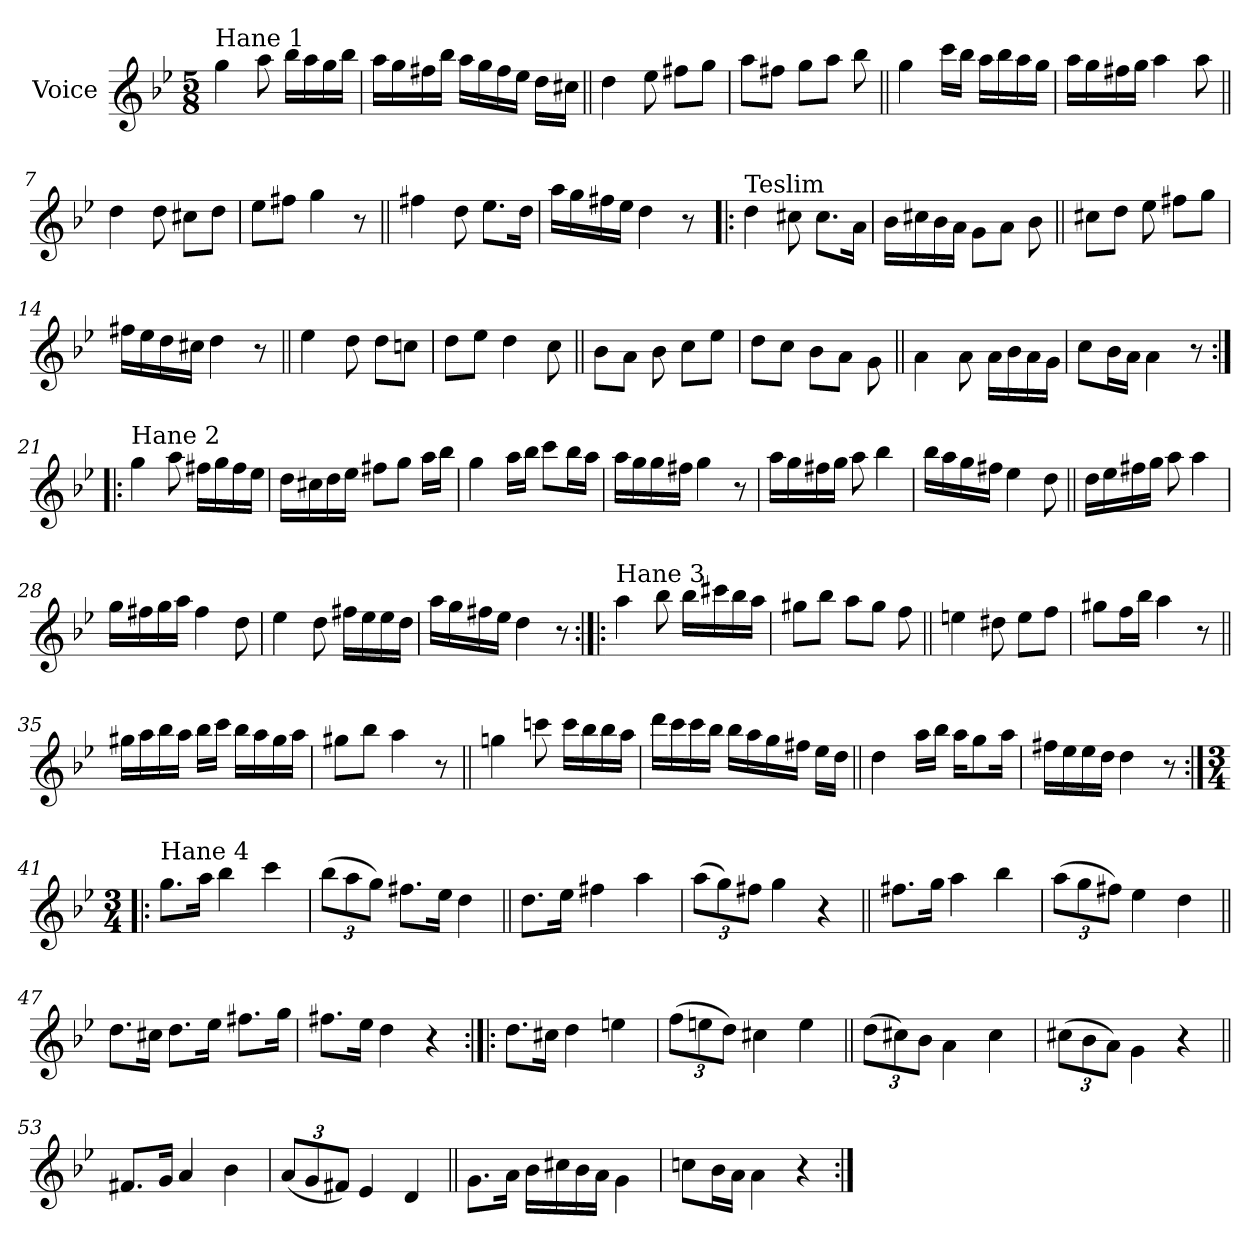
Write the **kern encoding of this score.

**kern
*part1
*staff1
*I"Voice
*I'Vo.
*clefG2
*k[b-e-]
*M5/8
=1
!LO:TX:a:t=Hane 1
4gg\
8aa\
16bb-\LL
16aa\
16gg\
16bb-\JJ
=2
16aa\LL
16gg\
16ff#X\
16bb-\JJ
16aa\LL
16gg\
16ff#\
16ee-\JJ
16dd\LL
16cc#X\JJ
=3||
4dd\
8ee-\
8ff#X\L
8gg\J
!!LO:LB:g=z
=4
8aa\L
8ff#X\J
8gg\L
8aa\J
8bb-\
=5||
4gg\
16ccc\LL
16bb-\JJ
16aa\LL
16bb-\
16aa\
16gg\JJ
=6
16aa\LL
16gg\
16ff#X\
16gg\JJ
4aa\
8aa\
!!LO:LB:g=z
=7||
4dd\
8dd\
8cc#X\L
8dd\J
=8
8ee-\L
8ff#X\J
4gg\
8r
=9||
4ff#X\
8dd\
8.ee-\L
16dd\Jk
=10
16aa\LL
16gg\
16ff#X\
16ee-\JJ
4dd\
8r
!!LO:LB:g=z
=11!|:
!LO:TX:a:t=Teslim
4dd\
8cc#X\
8.cc#\L
16a\Jk
=12
16b-\LL
16cc#X\
16b-\
16a\JJ
8g\L
8a\J
8b-\
=13||
8cc#X\L
8dd\J
8ee-\
8ff#X\L
8gg\J
!!LO:LB:g=z
=14
16ff#X\LL
16ee-\
16dd\
16cc#X\JJ
4dd\
8r
=15||
4ee-\
8dd\
8dd\L
8ccn\J
=16
8dd\L
8ee-\J
4dd\
8cc\
=17||
8b-\L
8a\J
8b-\
8cc\L
8ee-\J
!!LO:LB:g=z
=18
8dd\L
8cc\J
8b-\L
8a\J
8g\
=19||
4a\
8a\
16a\LL
16b-\
16a\
16g\JJ
=20
8cc\L
16b-\L
16a\JJ
4a\
8r
!!LO:LB:g=z
=21:|!|:
!LO:TX:a:t=Hane 2
4gg\
8aa\
16ff#X\LL
16gg\
16ff#\
16ee-\JJ
=22
16dd\LL
16cc#X\
16dd\
16ee-\JJ
8ff#X\L
8gg\J
16aa\LL
16bb-\JJ
=23
4gg\
16aa\LL
16bb-\JJ
8ccc\L
16bb-\L
16aa\JJ
!!LO:LB:g=z
=24
16aa\LL
16gg\
16gg\
16ff#X\JJ
4gg\
8r
=25
16aa\LL
16gg\
16ff#X\
16gg\JJ
8aa\
4bb-\
=26
16bb-\LL
16aa\
16gg\
16ff#X\JJ
4ee-\
8dd\
!!LO:LB:g=z
=27||
16dd\LL
16ee-\
16ff#X\
16gg\JJ
8aa\
4aa\
=28
16gg\LL
16ff#X\
16gg\
16aa\JJ
4ff#\
8dd\
=29
4ee-\
8dd\
16ff#X\LL
16ee-\
16ee-\
16dd\JJ
=30
16aa\LL
16gg\
16ff#X\
16ee-\JJ
4dd\
8r
!!LO:LB:g=z
=31:|!|:
!LO:TX:a:t=Hane 3
4aa\
8bb-\
16bb-\LL
16ccc#X\
16bb-\
16aa\JJ
=32
8gg#X\L
8bb-\J
8aa\L
8gg#\J
8ff\
=33||
4een\
8dd#X\
8ee\L
8ff\J
=34
8gg#X\L
16ff\L
16bb-\JJ
4aa\
8r
!!LO:PB:g=z
=35||
16gg#X\LL
16aa\
16bb-\
16aa\JJ
16bb-\LL
16ccc\JJ
16bb-\LL
16aa\
16gg#\
16aa\JJ
=36
8gg#X\L
8bb-\J
4aa\
8r
=37||
4ggn\
8cccn\
16ccc\LL
16bb-\
16bb-\
16aa\JJ
!!LO:LB:g=z
=38
16ddd\LL
16ccc\
16ccc\
16bb-\JJ
16bb-\LL
16aa\
16gg\
16ff#X\JJ
16ee-\LL
16dd\JJ
=39||
4dd\
16aa\LL
16bb-\JJ
16aa\KL
8gg\
16aa\Jk
=40
16ff#X\LL
16ee-\
16ee-\
16dd\JJ
4dd\
8r
!!LO:LB:g=z
=41:|!|:
*M3/4
!LO:TX:a:t=Hane 4
8.gg\L
16aa\Jk
4bb-\
4ccc\
=42
*Xbrackettup
(>12bb-\L
12aa\
12gg\J)
8.ff#X\L
16ee-\Jk
4dd\
=43||
8.dd\L
16ee-\Jk
4ff#X\
4aa\
=44
(>12aa\L
12gg\)
12ff#X\J
4gg\
4r
!!LO:LB:g=z
=45||
8.ff#X\L
16gg\Jk
4aa\
4bb-\
=46
(>12aa\L
12gg\
12ff#X\J)
4ee-\
4dd\
=47||
8.dd\L
16cc#X\Jk
8.dd\L
16ee-\Jk
8.ff#X\L
16gg\Jk
=48
8.ff#X\L
16ee-\Jk
4dd\
4r
!!LO:LB:g=z
=49:|!|:
8.dd\L
16cc#X\Jk
4dd\
4een\
=50
(>12ff\L
12een\
12dd\J)
4cc#X\
4ee\
=51||
(>12dd\L
12cc#X\)
12b-\J
4a\
4cc#\
=52
(>12cc#X\L
12b-\
12a\J)
4g\
4r
!!LO:LB:g=z
=53||
8.f#X/L
16g/Jk
4a/
4b-\
=54
(<12a/L
12g/
12f#X/J)
4e-/
4d/
=55||
8.g\L
16a\Jk
16b-\LL
16cc#X\
16b-\
16a\JJ
4g\
=56
8ccn\L
16b-\L
16a\JJ
4a\
4r
=:|!
*-
